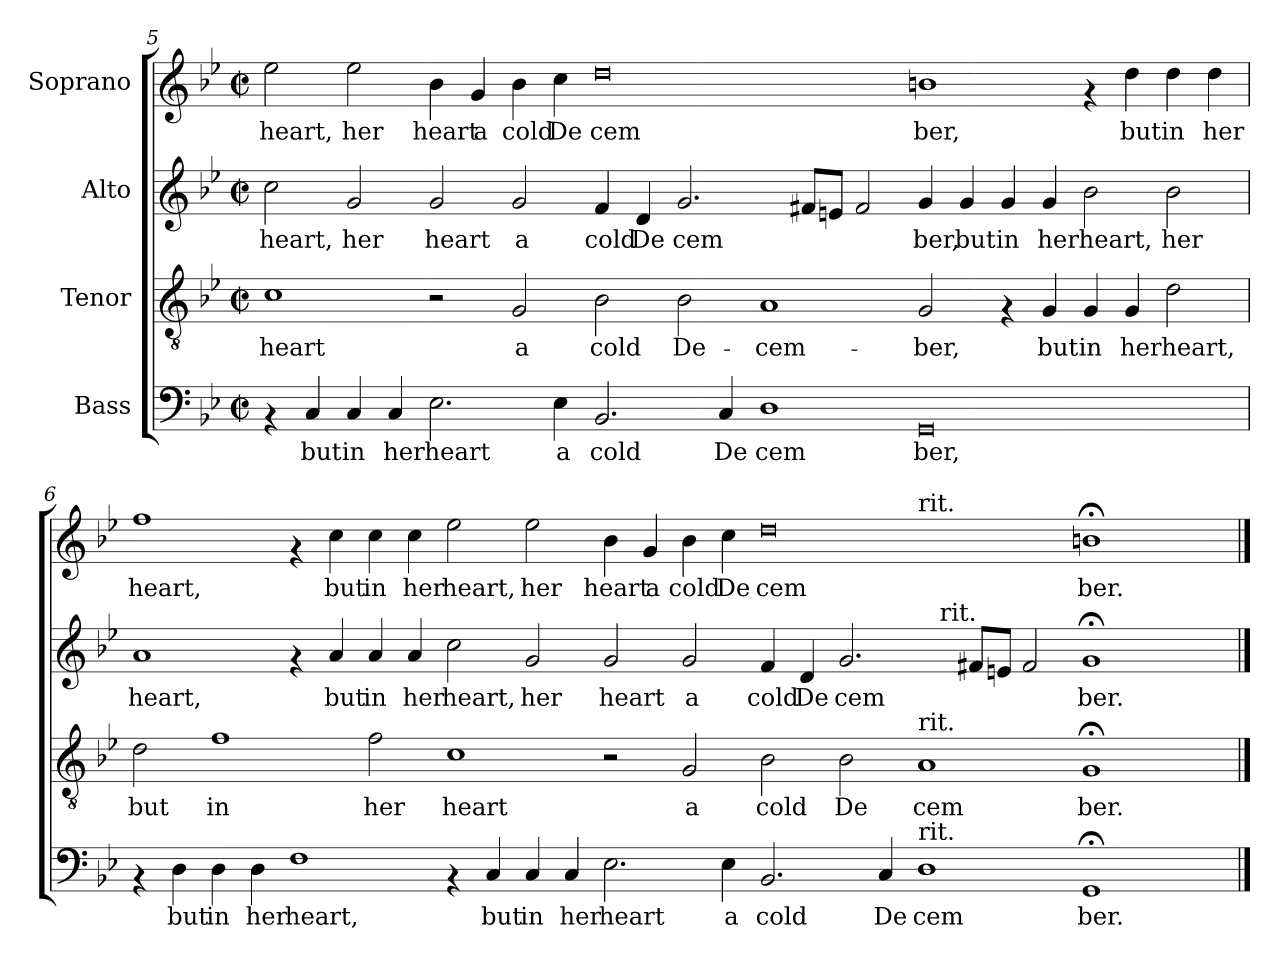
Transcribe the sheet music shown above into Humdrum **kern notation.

**kern	**text	**kern	**text	**kern	**text	**kern	**text
*part4	*part4	*part3	*part3	*part2	*part2	*part1	*part1
*staff4	*staff4	*staff3	*staff3	*staff2	*staff2	*staff1	*staff1
*I"Bass	*	*I"Tenor	*	*I"Alto	*	*I"Soprano	*
!!LO:PB:g=z
*clefF4	*	*clefGv2	*	*clefG2	*	*clefG2	*
*k[b-e-]	*	*k[b-e-]	*	*k[b-e-]	*	*k[b-e-]	*
*B-:	*	*B-:	*	*B-:	*	*B-:	*
*M2/2	*	*M2/2	*	*M2/2	*	*M2/2	*
*met(c|)	*	*met(c|)	*	*met(c|)	*	*met(c|)	*
=5	=5	=5	=5	=5	=5	=5	=5
!	!	!	!LO:LY:b	!	!LO:LY:b	!	!LO:LY:b
4rAA	.	1c	heart	2cc\	heart,	2ee-\	heart,
!	!LO:LY:b	!	!	!	!	!	!
4C/	but	.	.	.	.	.	.
!	!LO:LY:b	!	!	!	!LO:LY:b	!	!LO:LY:b
4C/	in	.	.	2g/	her	2ee-\	her
!	!LO:LY:b	!	!	!	!	!	!
4C/	her	.	.	.	.	.	.
!	!LO:LY:b	!	!	!	!LO:LY:b	!	!LO:LY:b
2.E-\	heart	2r	.	2g/	heart	4b-\	heart
!	!	!	!	!	!	!	!LO:LY:b
.	.	.	.	.	.	4g/	a
!	!	!	!LO:LY:b	!	!LO:LY:b	!	!LO:LY:b
.	.	2G/	a	2g/	a	4b-\	cold
!	!LO:LY:b	!	!	!	!	!	!LO:LY:b
4E-\	a	.	.	.	.	4cc\	De
!	!LO:LY:b	!	!LO:LY:b	!	!LO:LY:b	!	!LO:LY:b
2.BB-/	cold	2B-\	cold	4f/	cold	0dd	cem
!	!	!	!	!	!LO:LY:b	!	!
.	.	.	.	4d/	De	.	.
!	!	!	!LO:LY:b	!	!LO:LY:b	!	!
.	.	2B-\	De-	2.g/	cem	.	.
!	!LO:LY:b	!	!	!	!	!	!
4C/	De	.	.	.	.	.	.
!	!LO:LY:b	!	!LO:LY:b	!	!	!	!
1D	cem	1A	-cem-	.	.	.	.
.	.	.	.	8f#X/L	.	.	.
.	.	.	.	8en/J	.	.	.
.	.	.	.	2f#/	.	.	.
!	!LO:LY:b	!	!LO:LY:b	!	!LO:LY:b	!	!LO:LY:b
0GG	ber,	2G/	-ber,	4g/	ber,	1bn	ber,
!	!	!	!	!	!LO:LY:b	!	!
.	.	.	.	4g/	but	.	.
!	!	!	!	!	!LO:LY:b	!	!
.	.	4rF	.	4g/	in	.	.
!	!	!	!LO:LY:b	!	!LO:LY:b	!	!
.	.	4G/	but	4g/	her	.	.
!	!	!	!LO:LY:b	!	!LO:LY:b	!	!
.	.	4G/	in	2b-\	heart,	4rf	.
!	!	!	!LO:LY:b	!	!	!	!LO:LY:b
.	.	4G/	her	.	.	4dd\	but
!	!	!	!LO:LY:b	!	!LO:LY:b	!	!LO:LY:b
.	.	2d\	heart,	2b-\	her	4dd\	in
!	!	!	!	!	!	!	!LO:LY:b
.	.	.	.	.	.	4dd\	her
!!LO:LB:g=z
=6	=6	=6	=6	=6	=6	=6	=6
!	!	!	!LO:LY:b	!	!LO:LY:b	!	!LO:LY:b
*	*	*	*	*^	*	*^	*
4rAA	.	2d\	but	1a	1ryy	heart,	1ff	1ryy	heart,
!	!LO:LY:b	!	!	!	!	!	!	!	!
4D\	but	.	.	.	.	.	.	.	.
!	!LO:LY:b	!	!LO:LY:b	!	!	!	!	!	!
4D\	in	1f	in	.	.	.	.	.	.
!	!LO:LY:b	!	!	!	!	!	!	!	!
4D\	her	.	.	.	.	.	.	.	.
!	!LO:LY:b	!	!	!	!	!	!	!	!
1F	heart,	.	.	4rf	1ryy	.	4rf	00ryy	.
!	!	!	!	!	!	!LO:LY:b	!	!	!LO:LY:b
.	.	.	.	4a/	.	but	4cc\	.	but
!	!	!	!LO:LY:b	!	!	!LO:LY:b	!	!	!LO:LY:b
.	.	2f\	her	4a/	.	in	4cc\	.	in
!	!	!	!	!	!	!LO:LY:b	!	!	!LO:LY:b
.	.	.	.	4a/	.	her	4cc\	.	her
!	!	!	!LO:LY:b	!	!	!LO:LY:b	!	!	!LO:LY:b
4rAA	.	1c	heart	2cc\	1ryy	heart,	2ee-\	.	heart,
!	!LO:LY:b	!	!	!	!	!	!	!	!
4C/	but	.	.	.	.	.	.	.	.
!	!LO:LY:b	!	!	!	!	!LO:LY:b	!	!	!LO:LY:b
4C/	in	.	.	2g/	.	her	2ee-\	.	her
!	!LO:LY:b	!	!	!	!	!	!	!	!
4C/	her	.	.	.	.	.	.	.	.
!	!LO:LY:b	!	!	!	!	!LO:LY:b	!	!	!LO:LY:b
2.E-\	heart	2r	.	2g/	1ryy	heart	4b-\	.	heart
!	!	!	!	!	!	!	!	!	!LO:LY:b
.	.	.	.	.	.	.	4g/	.	a
!	!	!	!LO:LY:b	!	!	!LO:LY:b	!	!	!LO:LY:b
.	.	2G/	a	2g/	.	a	4b-\	.	cold
!	!LO:LY:b	!	!	!	!	!	!	!	!LO:LY:b
4E-\	a	.	.	.	.	.	4cc\	.	De
!	!LO:LY:b	!	!LO:LY:b	!	!	!LO:LY:b	!	!	!LO:LY:b
2.BB-/	cold	2B-\	cold	4f/	1ryy	cold	0dd	.	cem
!	!	!	!	!	!	!LO:LY:b	!	!	!
.	.	.	.	4d/	.	De	.	.	.
!	!	!	!LO:LY:b	!	!	!LO:LY:b	!	!	!
.	.	2B-\	De	2.g/	.	cem	.	.	.
!	!LO:LY:b	!	!	!	!	!	!	!	!
4C/	De	.	.	.	.	.	.	.	.
!	!	!	!	!	!	!	!	!LO:TX:a:t=rit.	!
!	!	!LO:TX:a:t=rit.	!	!	!	!	!	!	!
!LO:TX:a:t=rit.	!	!	!	!	!	!	!	!	!
!	!LO:LY:b	!	!LO:LY:b	!	!	!	!	!	!
1D	cem	1A	cem	.	16.ryy	.	.	0ryy	.
!	!	!	!	!	!LO:TX:a:t=rit.	!	!	!	!
.	.	.	.	.	1ryy	.	.	.	.
.	.	.	.	8f#X/L	.	.	.	.	.
.	.	.	.	8en/J	.	.	.	.	.
.	.	.	.	2f#/	.	.	.	.	.
!	!LO:LY:b	!	!LO:LY:b	!	!	!LO:LY:b	!	!	!LO:LY:b
1GG;	ber.	1G;<	ber.	1g;<	.	ber.	1bn;	.	ber.
.	.	.	.	.	2ryy	.	.	.	.
.	.	.	.	.	4ryy	.	.	.	.
.	.	.	.	.	8ryy	.	.	.	.
.	.	.	.	.	32ryy	.	.	.	.
*	*	*	*	*v	*v	*	*	*	*
*	*	*	*	*	*	*v	*v	*
==	==	==	==	==	==	==	==
*-	*-	*-	*-	*-	*-	*-	*-
